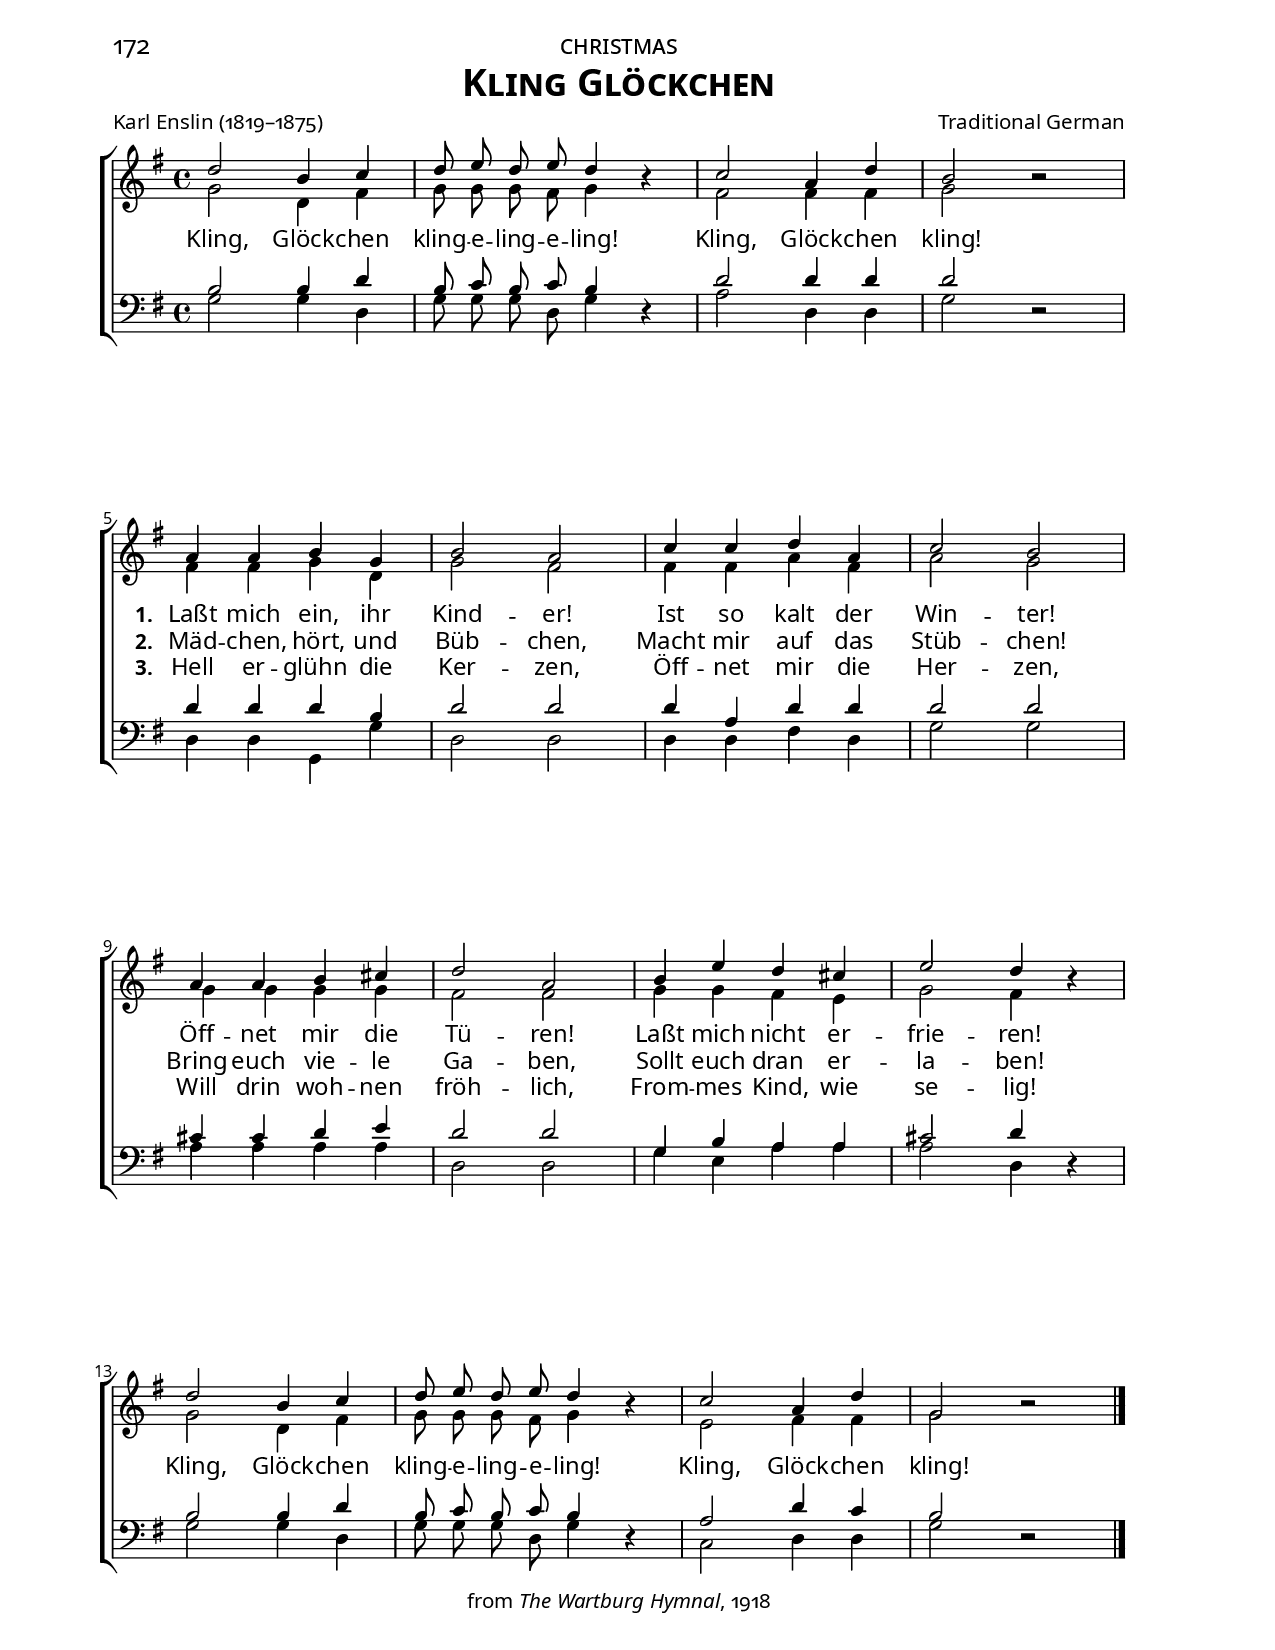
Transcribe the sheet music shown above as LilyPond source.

\version "2.14.2"
\include "util.ly"
\header {
  title = \markup{\override #'(font-name . "Garamond Premier Pro Semibold"){ \abs-fontsize #18 \smallCapsOldStyle"Kling Glöckchen"}}
  poet = \markup\oldStyleNum"Karl Enslin (1819–1875)"
  composer = \markup\oldStyleNum"Traditional German"
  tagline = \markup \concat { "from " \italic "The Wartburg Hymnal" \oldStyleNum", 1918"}
}
\paper {
  %print-all-headers = ##t
  paper-height = 11\in
  paper-width = 8.5\in
  indent = 0\in
  %system-system-spacing = #'((basic-distance . 10) (padding . 0))
  %system-system-spacing =
  %  #'((basic-distance . 0)
  %     (minimum-distance . 0)
  %     (padding . -0.35)
  %     (stretchability . 100))
%{IF_LESSER
  markup-system-spacing #'stretchability = 50
  top-markup-spacing #'stretchability = 30
  last-bottom-spacing #'stretchability = 60
%}%END_IF_LESSER
  ragged-last-bottom = ##f
  ragged-bottom = ##f
  two-sided = ##t
  inner-margin = 1\in
  outer-margin = 0.75\in
  top-margin = 0.26\in
  bottom-margin = 0.25\in
  first-page-number = #172
  print-first-page-number = ##t
  headerLine = \markup{\override #'(font-name . "Garamond Premier Pro") \smallCapsOldStyle christmas}
  oddHeaderMarkup = \markup\fill-line{
     \override #'(font-name . "Garamond Premier Pro")
     \override #'(font-name . "Garamond Premier Pro")\abs-fontsize #12.5
     \combine 
        \fill-line{"" \on-the-fly #print-page-number-check-first
        \oldStylePageNum""
        }
        \fill-line{\headerLine}
  }
  evenHeaderMarkup = \markup {
     \override #'(font-name . "Garamond Premier Pro")
     \override #'(font-name . "Garamond Premier Pro")\abs-fontsize #12.5
     \combine
        \on-the-fly #print-page-number-check-first
        \oldStylePageNum""
        \fill-line{\headerLine}
  }
}
#(set-global-staff-size 18) \paper{ #(define fonts (make-pango-font-tree "Garamond Premier Pro" "Garamond Premier Pro" "Garamond Premier Pro" (/ 18 20))) }
global = {
  \key g \major
  \time 4/4
  \autoBeamOff
  \override DynamicLineSpanner #'staff-padding = #0.0
  \override DynamicLineSpanner #'Y-extent = #'(0 . 0)
}

sopMusic = \relative c'' {
  d2 b4 c |
  d8 e d e d4 b\rest |
  c2 a4 d |
  b2 b\rest | \break
  a4 a b g |
  
  b2 a |
  c4 c d a |
  c2 b |
  a4 a b cis |
  d2 a |
  
  b4 e d cis |
  e2 d4 b\rest | \break
  d2 b4 c |
  d8 e d e d4 b\rest |
  c2 a4 d |
  g,2 b\rest |
  \bar "|."
}
sopWords = \lyricmode {
  
}

altoMusic = \relative c' {
  g'2 d4 fis |
  g8 g g fis g4 s |
  fis2 fis4 fis |
  g2 s |
  fis4 fis g d |
  
  g2 fis |
  fis4 fis a fis |
  a2 g |
  g4 g g g |
  fis2 fis |
  
  g4 g fis e |
  g2 fis4 s |
  g2 d4 fis |
  g8 g g fis g4 s |
  e2 fis4 fis |
  g2 s \bar "|."
}
altoWords = \lyricmode {
  \dropLyricsV
  Kling, Glöck -- chen kling -- e -- ling -- e -- ling!
  Kling, Glöck -- chen kling!
  
  \set stanza = #"1. "
  Laßt mich ein, ihr Kind -- er!
  Ist so kalt der Win -- ter!
  Öff -- net mir die Tü -- ren!
  Laßt mich nicht er -- frie -- ren!
  
  Kling, Glöck -- chen kling -- e -- ling -- e -- ling!
  Kling, Glöck -- chen kling!
}
altoWordsII = \lyricmode {
  \dropLyricsV
%\markup\italic
  %Kling, Glöck -- chen kling -- e -- ling -- e -- ling!
  %Kling, Glöck -- chen kling!
  \repeat unfold 12 \skip1
  \set stanza = #"2. "
  Mäd -- chen, hört, und Büb -- chen,
  Macht mir auf das Stüb -- chen!
  Bring euch vie -- le Ga -- ben,
  Sollt euch dran er -- la -- ben!
  
  %Kling, Glöck -- chen kling -- e -- ling -- e -- ling!
  %Kling, Glöck -- chen kling!
}
altoWordsIII = \lyricmode {
  \dropLyricsV
  %Kling, Glöck -- chen kling -- e -- ling -- e -- ling!
  %Kling, Glöck -- chen kling!
  \repeat unfold 12 \skip1
  \set stanza = #"3. "
  Hell er -- glühn die Ker -- zen,
  Öff -- net mir die Her -- zen,
  Will drin woh -- nen fröh -- lich,
  From -- mes Kind, wie se -- lig!
  
  %Kling, Glöck -- chen kling -- e -- ling -- e -- ling!
  %Kling, Glöck -- chen kling!
}
altoWordsIV = \lyricmode {
  \set stanza = #"4. "
  \set ignoreMelismata = ##t
}
altoWordsV = \lyricmode {
  \set stanza = #"5. "
  \set ignoreMelismata = ##t
}
altoWordsVI = \lyricmode {
  \set stanza = #"6. "
  \set ignoreMelismata = ##t
}
tenorMusic = \relative c' {
  b2 b4 d |
  b8 c b c b4 s |
  d2 d4 d |
  d2 s |
  d4 d d b |
  
  d2 d |
  d4 a d d |
  d2 d |
  cis4 cis d e |
  d2 d |
  
  g,4 b a a |
  cis2 d4 s |
  b2 b4 d |
  b8 c b c b4 s |
  a2 d4 c |
  b2 s |
  \bar "|."
}
tenorWords = \lyricmode {
}
tenorWordsII = \lyricmode {
}

bassMusic = \relative c {
  g'2 g4 d |
  g8 g g d g4 d\rest |
  a'2 d,4 d |
  g2 d\rest |
  d4 d g, g' |
  
  d2 d |
  d4 d fis d |
  g2 g |
  a4 a a a |
  d,2 d |
  
  g4 e a a |
  a2 d,4 d\rest |
  g2 g4 d |
  g8 g g d g4 d\rest |
  c2 d4 d |
  g2 d\rest \bar "|."
}
bassWordsII = \lyricmode {
}
bassWords = \lyricmode {
}

pianoRH = \relative c' {
  
}
pianoLH = \relative c' {
  
}

\score {
  <<
   \new ChoirStaff <<
    \new Staff = women <<
      \new Voice = "sopranos" { \voiceOne << \global \sopMusic >> }
      \new Voice = "altos" { \voiceTwo << \global \altoMusic >> }
    >>
    \new Lyrics \with { alignAboveContext = #"women" \override VerticalAxisGroup #'nonstaff-relatedstaff-spacing = #'((basic-distance . 1))} \lyricsto "sopranos" \sopWords
    \new Lyrics = "altosVI"  \with { alignBelowContext = #"women"  \override VerticalAxisGroup #'nonstaff-relatedstaff-spacing = #'((basic-distance . 1))} \lyricsto "sopranos" \altoWordsVI
    \new Lyrics = "altosV"  \with { alignBelowContext = #"women" } \lyricsto "sopranos" \altoWordsV
    \new Lyrics = "altosIV"  \with { alignBelowContext = #"women" } \lyricsto "sopranos" \altoWordsIV
    \new Lyrics = "altosIII"  \with { alignBelowContext = #"women" } \lyricsto "sopranos" \altoWordsIII
    \new Lyrics = "altosII"  \with { alignBelowContext = #"women"  \override VerticalAxisGroup #'nonstaff-relatedstaff-spacing = #'((basic-distance . 1))} \lyricsto "sopranos" \altoWordsII
    \new Lyrics = "altos"  \with { alignBelowContext = #"women" \override VerticalAxisGroup #'nonstaff-relatedstaff-spacing = #'((basic-distance . 1))} \lyricsto "sopranos" \altoWords
   \new Staff = men <<
      \clef bass
      \new Voice = "tenors" { \voiceOne << \global \tenorMusic >> }
      \new Voice = "basses" { \voiceTwo << \global \bassMusic >> }
    >>
    \new Lyrics \with { alignAboveContext = #"men" \override VerticalAxisGroup #'nonstaff-relatedstaff-spacing = #'((basic-distance . 1)(padding . -0.35)) } \lyricsto "tenors" \tenorWords
    \new Lyrics \with { alignAboveContext = #"men" \override VerticalAxisGroup #'nonstaff-relatedstaff-spacing = #'((basic-distance . 1)(padding . -0.35)) } \lyricsto "tenors" \tenorWordsII
    \new Lyrics \with { alignBelowContext = #"men" \override VerticalAxisGroup #'nonstaff-relatedstaff-spacing = #'((basic-distance . 1)(padding . -0.35)) } \lyricsto "basses" \bassWordsII
    \new Lyrics \with { alignBelowContext = #"men" \override VerticalAxisGroup #'nonstaff-relatedstaff-spacing = #'((basic-distance . 1)(padding . -0.35)) } \lyricsto "basses" \bassWords
  >>
%    \new PianoStaff << \new Staff { \new Voice { \pianoRH } } \new Staff { \clef "bass" \pianoLH } >>
  >>
  \layout {
  \context {
    \Lyrics
    \override LyricText #'font-size = #1.3
  }
    \context {
      \Score
      %\override SpacingSpanner #'base-shortest-duration = #(ly:make-moment 1 8)
      %\override SpacingSpanner #'common-shortest-duration = #(ly:make-moment 1 4)
    }
    \context {
      % Remove all empty staves
      % \Staff \RemoveEmptyStaves \override VerticalAxisGroup #'remove-first = ##t
    }
    \context {
      \Lyrics
      \override LyricText #'X-offset = #center-on-word
    }
  }
}

